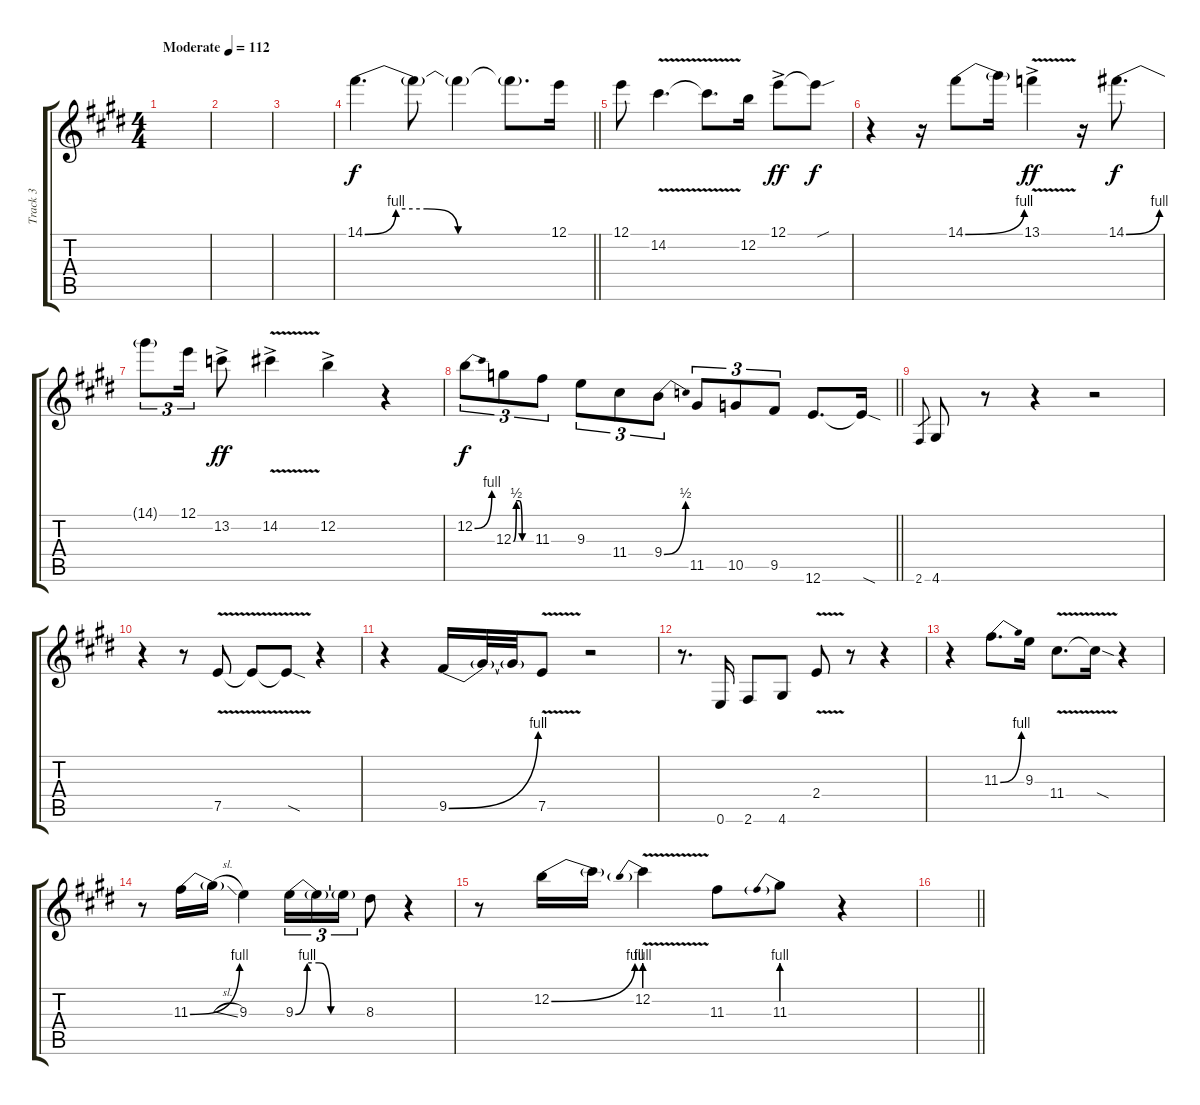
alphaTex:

\track ("Track 3" "Track 3") {instrument overdrivenguitar}
\staff {score tabs}
\tuning (E4 B3 G3 D3 A2 E2) {hide}
\ts (4 4)
\tempo (112 "Moderate")
\clef g2
\ks e
|
|
|
\barLineRight lightlight
14.1{be (custom 0 0 10 4 20 4 30 0 60 0)}.4{d} 14.1{t}.8 14.1{t}.4 14.1{t}.8{d} 12.1.16 |
12.1.8 14.2{v}.4{d} 14.2{t}.8{d} 12.2.16 12.1{ac}.8{dy ff} 12.1{sou t}.8{dy f} |
r.4 r.16 14.1{be (bend 0 0 60 4)}.8 14.1{t}.16 13.1{v ac}.4{dy ff} r.16 14.1{be (bend 0 0 60 4)}.8{d dy f} |
14.1{t}.8{tu (3 2)} 12.1.16{tu (3 2)} 13.2{ac}.8{dy ff} 14.2{v ac}.4 12.2{ac}.4 r.4 |
\barLineRight lightlight
12.2{be (bend 0 0 60 4)}.8{tu (3 2) dy f} 12.3{be (custom 0 0 10 2 20 2 30 0 60 0)}.8{tu (3 2)} 11.3.8{tu (3 2)} 9.3.8{tu (3 2)} 11.4.8{tu (3 2)} 9.4{be (bend 0 0 60 2)}.8{tu (3 2)} 11.5.8{tu (3 2)} 10.5.8{tu (3 2)} 9.5.8{tu (3 2)} 12.6.8{d} 12.6{sod t}.16 |
2.6.8{gr} 4.6.8{volume 5} r.8 r.4 r.2 |
r.4 r.8 7.5{v}.8 7.5{v t}.8 7.5{v sod t}.8 r.4 |
r.4 9.5{be (bend 0 0 60 4)}.16 9.5{t}.32 9.5{t}.32 7.5{v}.8 r.2 |
r.8{d} 0.6.16 2.6.8 4.6.8 2.4{v}.8 r.8 r.4 |
r.4 11.3{be (bend 0 0 60 4)}.8{d} 9.3.16 11.4{v}.8{d} 11.4{sod t}.16 r.4 |
r.8 11.3{be (bend 0 0 60 4)}.16 11.3{sl t}.16 9.3.4 9.3{be (custom 0 0 10 4 20 4 30 0 60 0)}.16{tu (3 2)} 9.3{t}.16{tu (3 2)} 9.3{t}.16{tu (3 2)} 8.3.8 r.4 |
r.8 12.2{be (bend 0 0 60 4)}.16 12.2{t}.16 12.2{be (prebend 0 4 60 4) v}.4 11.3.8 11.3{be (prebend 0 4 60 4)}.8 r.4 |
\barLineRight lightlight
